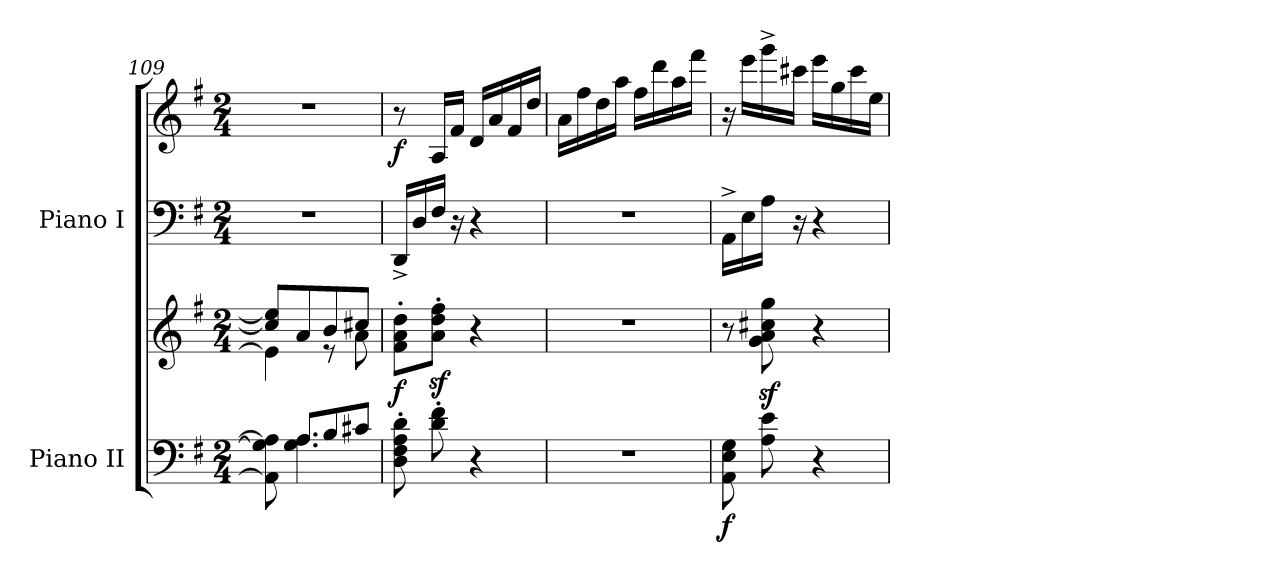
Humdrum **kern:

**kern	**kern	**dynam	**kern	**kern	**dynam
*part2	*part2	*part2	*part1	*part1	*part1
*staff4	*staff3	*staff3/4	*staff2	*staff1	*staff1/2
*I"Piano II	*	*	*I"Piano I	*	*
*I'Pno. II	*	*	*I'Pno. I	*	*
*clefF4	*clefG2	*	*clefF4	*clefG2	*
*k[f#]	*k[f#]	*	*k[f#]	*k[f#]	*
*M2/4	*M2/4	*	*M2/4	*M2/4	*
=109	=109	=109	=109	=109	=109
*^	*^	*	*	*	*
8rAyy	8AA!\] 8G!\] 8A!\]	8cc#!/] 8ee!/]L	4e!\]	.	2r	2r	.
8A!/L	4.G!\ 4.A!\	8a!/	.	.	.	.	.
8B!/	.	8b!/	8r	.	.	.	.
8c#X!/J	.	8cc#X!/J	8a!\	.	.	.	.
*v	*v	*	*	*	*	*	*
*	*v	*v	*	*	*	*
=110	=110	=110	=110	=110	=110
*	*	*	*	*MM144	*
*	*^	*	*	*	*
!	!	!	!LO:DY:b	!	!	!LO:DY:b
*	*v	*v	*	*	*	*
8D!\' 8F#!\' 8A!\' 8d!\'	8f#!\' 8a!\' 8dd!\'L	f	16DD^/LL	8r	f
.	.	.	16D/	.	.
8d!\' 8f#!\'	8a!\z<' 8dd!\z<' 8ff#!\z<'J	.	16F#/JJ	16A/LL	.
.	.	.	16r	16f#/JJ	.
4r	4r	.	4r	16d/LL	.
.	.	.	.	16a/	.
.	.	.	.	16f#/	.
.	.	.	.	16dd/JJ	.
=111	=111	=111	=111	=111	=111
2r	2r	.	2r	16a\LL	.
.	.	.	.	16ff#\	.
.	.	.	.	16dd\	.
.	.	.	.	16aa\JJ	.
.	.	.	.	16ff#\LL	.
.	.	.	.	16ddd\	.
.	.	.	.	16aa\	.
.	.	.	.	16fff#\JJ	.
!!LO:PB:g=z
=112	=112	=112	=112	=112	=112
!	!	!LO:DY:b=2	!	!	!
8AA!\ 8E!\ 8G!\	8r	f	16AA^\LL	16r	.
.	.	.	16E\	16eee\LL	.
8A!\ 8e!\	8g!\z< 8a!\z< 8cc#X!\z< 8gg!\z<	.	16A\JJ	16ggg^\	.
.	.	.	16r	16ccc#X\JJ	.
4r	4r	.	4r	16eee\LL	.
.	.	.	.	16gg\	.
.	.	.	.	16ccc#\	.
.	.	.	.	16ee\JJ	.
=	=	=	=	=	=
*-	*-	*-	*-	*-	*-
